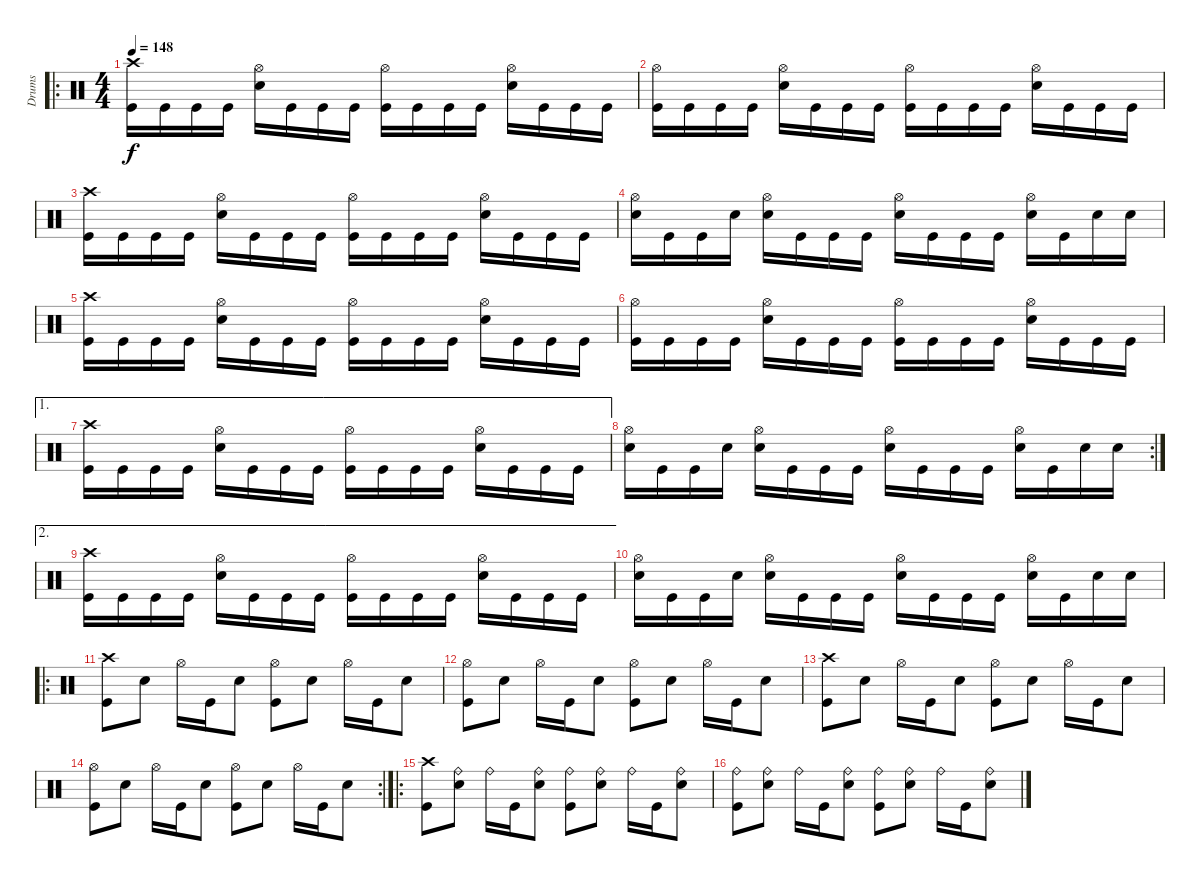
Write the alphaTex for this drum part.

\track ("Drums" "Drums") {instrument percussion}
\staff {score}
\articulation defaults
\ro
\ts (4 4)
\tempo 148
\clef neutral
\ks c
("Crash high (hit)" "Kick (hit)").16{dy f} "Kick (hit)".16 "Kick (hit)".16 "Kick (hit)".16 ("Hi-Hat (open)" "Electric Snare (hit)").16 "Kick (hit)".16 "Kick (hit)".16 "Kick (hit)".16 ("Hi-Hat (open)" "Kick (hit)").16 "Kick (hit)".16 "Kick (hit)".16 "Kick (hit)".16 ("Hi-Hat (open)" "Electric Snare (hit)").16 "Kick (hit)".16 "Kick (hit)".16 "Kick (hit)".16 |
("Hi-Hat (open)" "Kick (hit)").16 "Kick (hit)".16 "Kick (hit)".16 "Kick (hit)".16 ("Hi-Hat (open)" "Electric Snare (hit)").16 "Kick (hit)".16 "Kick (hit)".16 "Kick (hit)".16 ("Hi-Hat (open)" "Kick (hit)").16 "Kick (hit)".16 "Kick (hit)".16 "Kick (hit)".16 ("Hi-Hat (open)" "Electric Snare (hit)").16 "Kick (hit)".16 "Kick (hit)".16 "Kick (hit)".16 |
("Crash high (hit)" "Kick (hit)").16 "Kick (hit)".16 "Kick (hit)".16 "Kick (hit)".16 ("Hi-Hat (open)" "Electric Snare (hit)").16 "Kick (hit)".16 "Kick (hit)".16 "Kick (hit)".16 ("Hi-Hat (open)" "Kick (hit)").16 "Kick (hit)".16 "Kick (hit)".16 "Kick (hit)".16 ("Hi-Hat (open)" "Electric Snare (hit)").16 "Kick (hit)".16 "Kick (hit)".16 "Kick (hit)".16 |
("Hi-Hat (open)" "Electric Snare (hit)").16 "Kick (hit)".16 "Kick (hit)".16 "Electric Snare (hit)".16 ("Hi-Hat (open)" "Electric Snare (hit)").16 "Kick (hit)".16 "Kick (hit)".16 "Kick (hit)".16 ("Hi-Hat (open)" "Electric Snare (hit)").16 "Kick (hit)".16 "Kick (hit)".16 "Kick (hit)".16 ("Hi-Hat (open)" "Electric Snare (hit)").16 "Kick (hit)".16 "Electric Snare (hit)".16 "Electric Snare (hit)".16 |
("Crash high (hit)" "Kick (hit)").16 "Kick (hit)".16 "Kick (hit)".16 "Kick (hit)".16 ("Hi-Hat (open)" "Electric Snare (hit)").16 "Kick (hit)".16 "Kick (hit)".16 "Kick (hit)".16 ("Hi-Hat (open)" "Kick (hit)").16 "Kick (hit)".16 "Kick (hit)".16 "Kick (hit)".16 ("Hi-Hat (open)" "Electric Snare (hit)").16 "Kick (hit)".16 "Kick (hit)".16 "Kick (hit)".16 |
("Hi-Hat (open)" "Kick (hit)").16 "Kick (hit)".16 "Kick (hit)".16 "Kick (hit)".16 ("Hi-Hat (open)" "Electric Snare (hit)").16 "Kick (hit)".16 "Kick (hit)".16 "Kick (hit)".16 ("Hi-Hat (open)" "Kick (hit)").16 "Kick (hit)".16 "Kick (hit)".16 "Kick (hit)".16 ("Hi-Hat (open)" "Electric Snare (hit)").16 "Kick (hit)".16 "Kick (hit)".16 "Kick (hit)".16 |
\ae 1
("Crash high (hit)" "Kick (hit)").16 "Kick (hit)".16 "Kick (hit)".16 "Kick (hit)".16 ("Hi-Hat (open)" "Electric Snare (hit)").16 "Kick (hit)".16 "Kick (hit)".16 "Kick (hit)".16 ("Hi-Hat (open)" "Kick (hit)").16 "Kick (hit)".16 "Kick (hit)".16 "Kick (hit)".16 ("Hi-Hat (open)" "Electric Snare (hit)").16 "Kick (hit)".16 "Kick (hit)".16 "Kick (hit)".16 |
\rc 2
("Hi-Hat (open)" "Electric Snare (hit)").16 "Kick (hit)".16 "Kick (hit)".16 "Electric Snare (hit)".16 ("Hi-Hat (open)" "Electric Snare (hit)").16 "Kick (hit)".16 "Kick (hit)".16 "Kick (hit)".16 ("Hi-Hat (open)" "Electric Snare (hit)").16 "Kick (hit)".16 "Kick (hit)".16 "Kick (hit)".16 ("Hi-Hat (open)" "Electric Snare (hit)").16 "Kick (hit)".16 "Electric Snare (hit)".16 "Electric Snare (hit)".16 |
\ae 2
("Crash high (hit)" "Kick (hit)").16 "Kick (hit)".16 "Kick (hit)".16 "Kick (hit)".16 ("Hi-Hat (open)" "Electric Snare (hit)").16 "Kick (hit)".16 "Kick (hit)".16 "Kick (hit)".16 ("Hi-Hat (open)" "Kick (hit)").16 "Kick (hit)".16 "Kick (hit)".16 "Kick (hit)".16 ("Hi-Hat (open)" "Electric Snare (hit)").16 "Kick (hit)".16 "Kick (hit)".16 "Kick (hit)".16 |
("Hi-Hat (open)" "Electric Snare (hit)").16 "Kick (hit)".16 "Kick (hit)".16 "Electric Snare (hit)".16 ("Hi-Hat (open)" "Electric Snare (hit)").16 "Kick (hit)".16 "Kick (hit)".16 "Kick (hit)".16 ("Hi-Hat (open)" "Electric Snare (hit)").16 "Kick (hit)".16 "Kick (hit)".16 "Kick (hit)".16 ("Hi-Hat (open)" "Electric Snare (hit)").16 "Kick (hit)".16 "Electric Snare (hit)".16 "Electric Snare (hit)".16 |
\ro
("Crash high (hit)" "Kick (hit)").8 "Electric Snare (hit)".8 "Hi-Hat (open)".16 "Kick (hit)".16 "Electric Snare (hit)".8 ("Hi-Hat (open)" "Kick (hit)").8 "Electric Snare (hit)".8 "Hi-Hat (open)".16 "Kick (hit)".16 "Electric Snare (hit)".8 |
("Hi-Hat (open)" "Kick (hit)").8 "Electric Snare (hit)".8 "Hi-Hat (open)".16 "Kick (hit)".16 "Electric Snare (hit)".8 ("Hi-Hat (open)" "Kick (hit)").8 "Electric Snare (hit)".8 "Hi-Hat (open)".16 "Kick (hit)".16 "Electric Snare (hit)".8 |
("Crash high (hit)" "Kick (hit)").8 "Electric Snare (hit)".8 "Hi-Hat (open)".16 "Kick (hit)".16 "Electric Snare (hit)".8 ("Hi-Hat (open)" "Kick (hit)").8 "Electric Snare (hit)".8 "Hi-Hat (open)".16 "Kick (hit)".16 "Electric Snare (hit)".8 |
\rc 2
("Hi-Hat (open)" "Kick (hit)").8 "Electric Snare (hit)".8 "Hi-Hat (open)".16 "Kick (hit)".16 "Electric Snare (hit)".8 ("Hi-Hat (open)" "Kick (hit)").8 "Electric Snare (hit)".8 "Hi-Hat (open)".16 "Kick (hit)".16 "Electric Snare (hit)".8 |
\ro
("Crash high (hit)" "Kick (hit)").8 ("Ride (bell)" "Electric Snare (hit)").8 "Ride (bell)".16 "Kick (hit)".16 ("Ride (bell)" "Electric Snare (hit)").8 ("Ride (bell)" "Kick (hit)").8 ("Ride (bell)" "Electric Snare (hit)").8 "Ride (bell)".16 "Kick (hit)".16 ("Ride (bell)" "Electric Snare (hit)").8 |
("Ride (bell)" "Kick (hit)").8 ("Ride (bell)" "Electric Snare (hit)").8 "Ride (bell)".16 "Kick (hit)".16 ("Ride (bell)" "Electric Snare (hit)").8 ("Ride (bell)" "Kick (hit)").8 ("Ride (bell)" "Electric Snare (hit)").8 "Ride (bell)".16 "Kick (hit)".16 ("Ride (bell)" "Electric Snare (hit)").8
